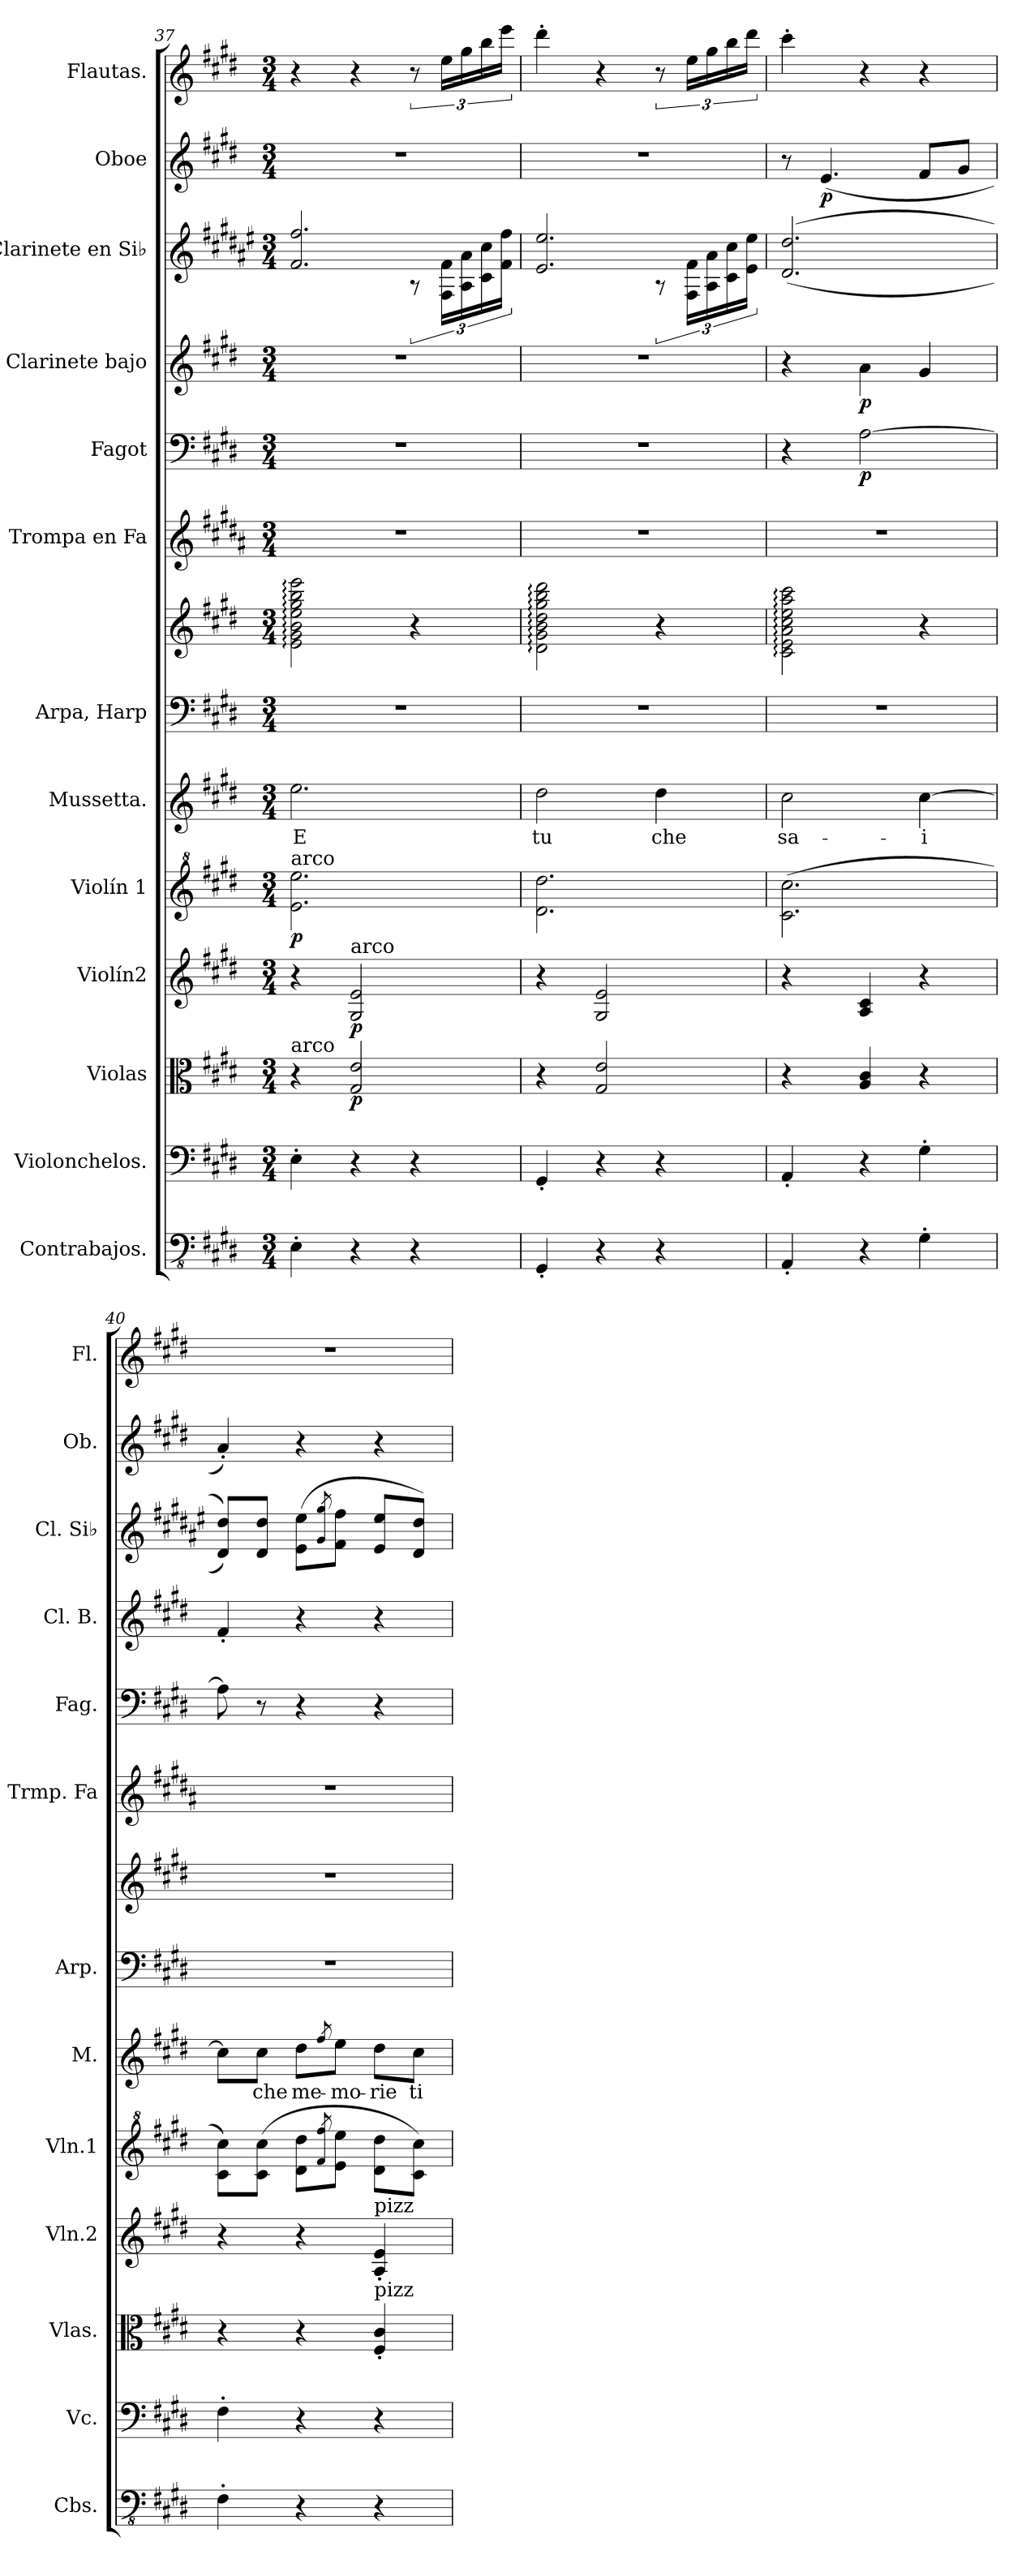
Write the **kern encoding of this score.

**kern	**kern	**kern	**dynam	**kern	**dynam	**kern	**dynam	**kern	**text	**kern	**kern	**kern	**kern	**dynam	**kern	**dynam	**kern	**kern	**dynam	**kern
*part13	*part12	*part11	*part11	*part10	*part10	*part9	*part9	*part8	*part8	*part7	*part7	*part6	*part5	*part5	*part4	*part4	*part3	*part2	*part2	*part1
*staff14	*staff13	*staff12	*staff12	*staff11	*staff11	*staff10	*staff10	*staff9	*staff9	*staff8	*staff7	*staff6	*staff5	*staff5	*staff4	*staff4	*staff3	*staff2	*staff2	*staff1
*I"Contrabajos.	*I"Violonchelos.	*I"Violas	*	*I"Violín2	*	*I"Violín 1	*	*I"Mussetta.	*	*I"Arpa, Harp	*	*I"Trompa en Fa	*I"Fagot	*	*I"Clarinete bajo	*	*I"Clarinete en Si♭	*I"Oboe	*	*I"Flautas.
*I'Cbs.	*I'Vc.	*I'Vlas.	*	*I'Vln.2	*	*I'Vln.1	*	*I'M.	*	*I'Arp.	*	*I'Trmp. Fa	*I'Fag.	*	*I'Cl. B.	*	*I'Cl. Si♭	*I'Ob.	*	*I'Fl.
*clefFv4	*clefF4	*clefC3	*	*clefG2	*	*clefG^2	*	*clefG2	*	*clefF4	*clefG2	*clefG2	*clefF4	*	*clefG2	*	*clefG2	*clefG2	*	*clefG2
*	*	*	*	*	*	*	*	*	*	*	*	*ITrd4c7	*	*	*ITrd8c14	*	*ITrd1c2	*	*	*
*k[f#c#g#d#]	*k[f#c#g#d#]	*k[f#c#g#d#]	*	*k[f#c#g#d#]	*	*k[f#c#g#d#]	*	*k[f#c#g#d#]	*	*k[f#c#g#d#]	*k[f#c#g#d#]	*k[f#c#g#d#]	*k[f#c#g#d#]	*	*k[f#c#g#d#]	*	*k[f#c#g#d#]	*k[f#c#g#d#]	*	*k[f#c#g#d#]
*M3/4	*M3/4	*M3/4	*	*M3/4	*	*M3/4	*	*M3/4	*	*M3/4	*M3/4	*M3/4	*M3/4	*	*M3/4	*	*M3/4	*M3/4	*	*M3/4
=37	=37	=37	=37	=37	=37	=37	=37	=37	=37	=37	=37	=37	=37	=37	=37	=37	=37	=37	=37	=37
*	*	*	*	*	*	*	*	*	*	*	*	*	*	*	*	*	*^	*	*	*
!	!	!	!	!	!	!LO:TX:a:t=arco	!	!	!	!	!	!	!	!	!	!	!	!	!	!	!
!	!	!LO:TX:a:t=arco	!	!	!	!	!	!	!	!	!	!	!	!	!	!	!	!	!	!	!
!	!	!	!	!	!	!	!LO:DY:b	!	!	!	!	!	!	!	!	!	!	!	!	!	!
4EE'\	4E'\	4r	.	4r	.	2.ee\ 2.eee\	p	2.ee\	E	2.r	2e\: 2g#\: 2b\: 2ee\: 2gg#\: 2bb\: 2eee\:	2.r	2.r	.	2.r	.	2.e/ 2.ee/	2ryy	2.r	.	4r
!	!	!	!	!LO:TX:a:t=arco	!	!	!	!	!	!	!	!	!	!	!	!	!	!	!	!	!
!	!	!	!LO:DY:b	!	!LO:DY:b	!	!	!	!	!	!	!	!	!	!	!	!	!	!	!	!
4r	4r	2G#/ 2e/	p	2G#/ 2e/	p	.	.	.	.	.	.	.	.	.	.	.	.	.	.	.	4r
4r	4r	.	.	.	.	.	.	.	.	.	4r	.	.	.	.	.	.	12r	.	.	12r
.	.	.	.	.	.	.	.	.	.	.	.	.	.	.	.	.	.	24E\ 24e\LL	.	.	24ee\LL
*	*	*	*	*	*	*	*	*	*	*	*	*	*	*	*	*	*	*Xbrackettup	*	*	*Xbrackettup
.	.	.	.	.	.	.	.	.	.	.	.	.	.	.	.	.	.	24G#\ 24g#\	.	.	24gg#\
.	.	.	.	.	.	.	.	.	.	.	.	.	.	.	.	.	.	24B\ 24b\	.	.	24bb\
.	.	.	.	.	.	.	.	.	.	.	.	.	.	.	.	.	.	24e\ 24ee\JJ	.	.	24eee\JJ
=38	=38	=38	=38	=38	=38	=38	=38	=38	=38	=38	=38	=38	=38	=38	=38	=38	=38	=38	=38	=38	=38
4GGG#'/	4GG#'/	4r	.	4r	.	2.dd#\ 2.ddd#\	.	2dd#\	tu	2.r	2d#\: 2g#\: 2b\: 2dd#\: 2gg#\: 2bb\: 2ddd#\:	2.r	2.r	.	2.r	.	2.d#/ 2.dd#/	2ryy	2.r	.	4ddd#'\
4r	4r	2G#/ 2e/	.	2G#/ 2e/	.	.	.	.	.	.	.	.	.	.	.	.	.	.	.	.	4r
*	*	*	*	*	*	*	*	*	*	*	*	*	*	*	*	*	*	*brackettup	*	*	*brackettup
4r	4r	.	.	.	.	.	.	4dd#\	che	.	4r	.	.	.	.	.	.	12r	.	.	12r
.	.	.	.	.	.	.	.	.	.	.	.	.	.	.	.	.	.	24E\ 24e\LL	.	.	24ee\LL
*	*	*	*	*	*	*	*	*	*	*	*	*	*	*	*	*	*	*Xbrackettup	*	*	*Xbrackettup
.	.	.	.	.	.	.	.	.	.	.	.	.	.	.	.	.	.	24G#\ 24g#\	.	.	24gg#\
.	.	.	.	.	.	.	.	.	.	.	.	.	.	.	.	.	.	24B\ 24b\	.	.	24bb\
.	.	.	.	.	.	.	.	.	.	.	.	.	.	.	.	.	.	24d#\ 24dd#\JJ	.	.	24ddd#\JJ
*	*	*	*	*	*	*	*	*	*	*	*	*	*	*	*	*	*v	*v	*	*	*
!!LO:PB:g=z
=39	=39	=39	=39	=39	=39	=39	=39	=39	=39	=39	=39	=39	=39	=39	=39	=39	=39	=39	=39	=39
4AAA'/	4AA'/	4r	.	4r	.	(2.cc#\ 2.ccc#\	.	2cc#\	sa-	2.r	2c#\: 2e\: 2a\: 2cc#\: 2ee\: 2aa\: 2ccc#\:	2.r	4r	.	4r	.	((2.c#/ 2.cc#/	8r	.	4ccc#'\
!	!	!	!	!	!	!	!	!	!	!	!	!	!	!	!	!	!	!	!LO:DY:b	!
.	.	.	.	.	.	.	.	.	.	.	.	.	.	.	.	.	.	(4.e/	p	.
!	!	!	!	!	!	!	!	!	!	!	!	!	!	!LO:DY:b	!	!LO:DY:b	!	!	!	!
4r	4r	4A/ 4c#/	.	4A/ 4c#/	.	.	.	.	.	.	.	.	[2A\	p	4A\	p	.	.	.	4r
4GG#'\	4G#'\	4r	.	4r	.	.	.	[4cc#\	-i	.	4r	.	.	.	4G#/	.	.	8f#/L	.	4r
.	.	.	.	.	.	.	.	.	.	.	.	.	.	.	.	.	.	8g#/J	.	.
=40	=40	=40	=40	=40	=40	=40	=40	=40	=40	=40	=40	=40	=40	=40	=40	=40	=40	=40	=40	=40
4FF#'\	4F#'\	4r	.	4r	.	8cc#\ 8ccc#\L)	.	8cc#\L]	.	2.r	2.r	2.r	8A\]	.	4F#'/	.	8c#/ 8cc#/L))	4a'/)	.	2.r
.	.	.	.	.	.	(8cc#\ 8ccc#\J	.	8cc#\J	che	.	.	.	8r	.	.	.	8c#/ 8cc#/J	.	.	.
4r	4r	4r	.	4r	.	8dd#\ 8ddd#\L	.	8dd#\L	me-	.	.	.	4r	.	4r	.	(8d#\ 8dd#\L	4r	.	.
.	.	.	.	.	.	8qff#/ 8qfff#/	.	8qff#/	.	.	.	.	.	.	.	.	8qf#/ 8qff#/	.	.	.
.	.	.	.	.	.	8ee\ 8eee\J	.	8ee\J	-mo-	.	.	.	.	.	.	.	8e\ 8ee\J	.	.	.
!	!	!	!	!LO:TX:a:t=pizz	!	!	!	!	!	!	!	!	!	!	!	!	!	!	!	!
!	!	!LO:TX:a:t=pizz	!	!	!	!	!	!	!	!	!	!	!	!	!	!	!	!	!	!
4r	4r	4F#/' 4c#/'	.	4A/' 4e/'	.	8dd#\ 8ddd#\L	.	8dd#\L	-rie	.	.	.	4r	.	4r	.	8d#/ 8dd#/L	4r	.	.
.	.	.	.	.	.	8cc#\ 8ccc#\J)	.	8cc#\J	ti	.	.	.	.	.	.	.	8c#/ 8cc#/J)	.	.	.
=	=	=	=	=	=	=	=	=	=	=	=	=	=	=	=	=	=	=	=	=
*-	*-	*-	*-	*-	*-	*-	*-	*-	*-	*-	*-	*-	*-	*-	*-	*-	*-	*-	*-	*-
